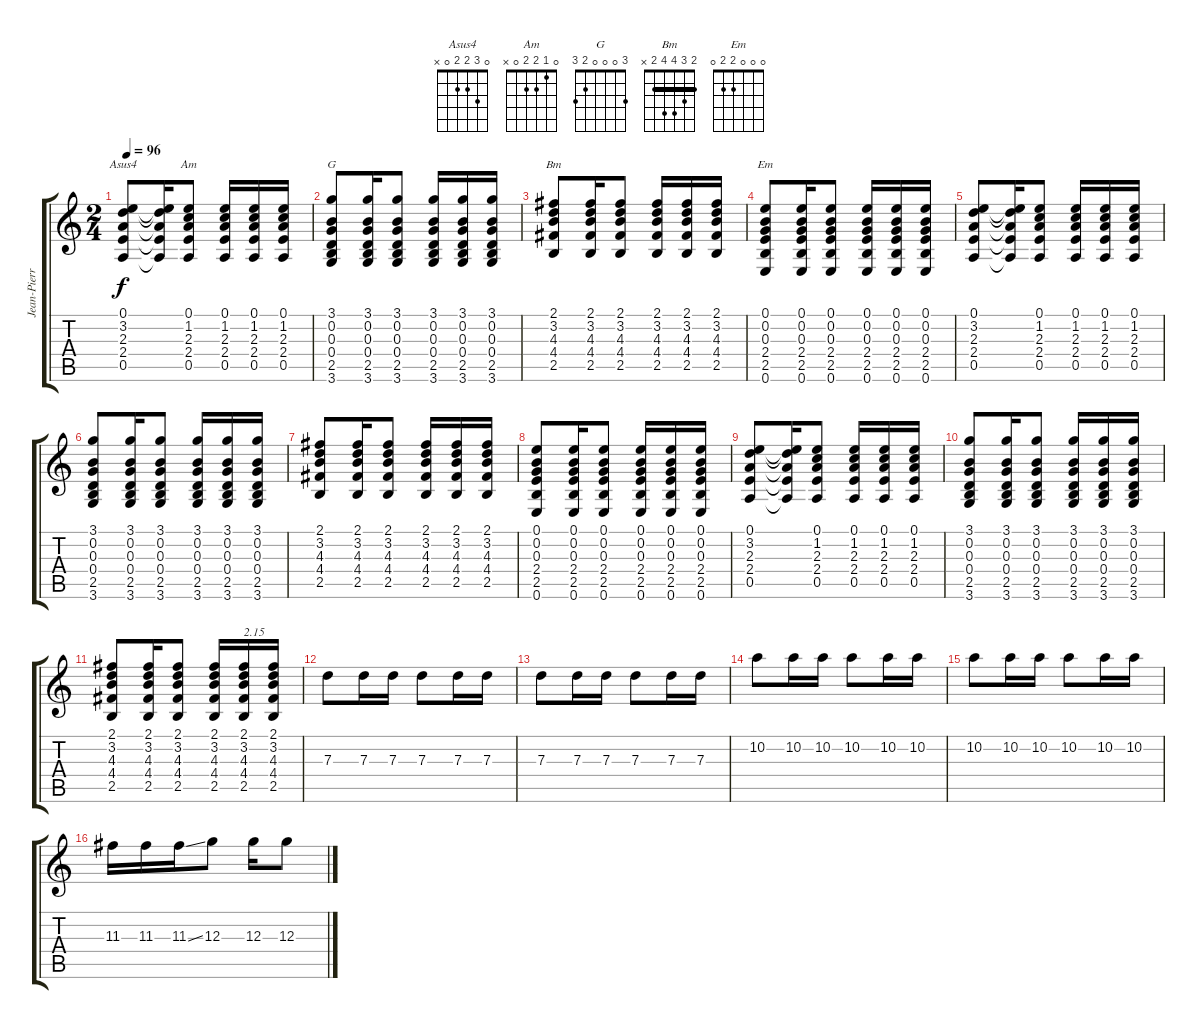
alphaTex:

\track ("Jean-Pierre" "Jean-Pierr") {instrument distortionguitar}
\staff {score tabs}
\tuning (E4 B3 G3 D3 A2 E2) {hide}
\chord ("Asus4" 0 3 2 2 0 x)
\chord ("Am" 0 1 2 2 0 x)
\chord ("G" 3 0 0 0 2 3)
\chord ("Bm" 2 3 4 4 2 x) {barre 2}
\chord ("Em" 0 0 0 2 2 0)
\ts (2 4)
\tempo 96
\clef g2
\ks c
(0.1 3.2 2.3 2.4 0.5).8{ch "Asus4" dy f} (0.1{t} 3.2{t} 2.3{t} 2.4{t} 0.5{t}).16 (0.1 1.2 2.3 2.4 0.5).8{ch "Am"} (0.1 1.2 2.3 2.4 0.5).16 (0.1 1.2 2.3 2.4 0.5).16 (0.1 1.2 2.3 2.4 0.5).16 |
(3.1 0.2 0.3 0.4 2.5 3.6).8{ch "G"} (3.1 0.2 0.3 0.4 2.5 3.6).16 (3.1 0.2 0.3 0.4 2.5 3.6).8 (3.1 0.2 0.3 0.4 2.5 3.6).16 (3.1 0.2 0.3 0.4 2.5 3.6).16 (3.1 0.2 0.3 0.4 2.5 3.6).16 |
(2.1 3.2 4.3 4.4 2.5).8{ch "Bm"} (2.1 3.2 4.3 4.4 2.5).16 (2.1 3.2 4.3 4.4 2.5).8 (2.1 3.2 4.3 4.4 2.5).16 (2.1 3.2 4.3 4.4 2.5).16 (2.1 3.2 4.3 4.4 2.5).16 |
(0.1 0.2 0.3 2.4 2.5 0.6).8{ch "Em"} (0.1 0.2 0.3 2.4 2.5 0.6).16 (0.1 0.2 0.3 2.4 2.5 0.6).8 (0.1 0.2 0.3 2.4 2.5 0.6).16 (0.1 0.2 0.3 2.4 2.5 0.6).16 (0.1 0.2 0.3 2.4 2.5 0.6).16 |
(0.1 3.2 2.3 2.4 0.5).8 (0.1{t} 3.2{t} 2.3{t} 2.4{t} 0.5{t}).16 (0.1 1.2 2.3 2.4 0.5).8 (0.1 1.2 2.3 2.4 0.5).16 (0.1 1.2 2.3 2.4 0.5).16 (0.1 1.2 2.3 2.4 0.5).16 |
(3.1 0.2 0.3 0.4 2.5 3.6).8 (3.1 0.2 0.3 0.4 2.5 3.6).16 (3.1 0.2 0.3 0.4 2.5 3.6).8 (3.1 0.2 0.3 0.4 2.5 3.6).16 (3.1 0.2 0.3 0.4 2.5 3.6).16 (3.1 0.2 0.3 0.4 2.5 3.6).16 |
(2.1 3.2 4.3 4.4 2.5).8 (2.1 3.2 4.3 4.4 2.5).16 (2.1 3.2 4.3 4.4 2.5).8 (2.1 3.2 4.3 4.4 2.5).16 (2.1 3.2 4.3 4.4 2.5).16 (2.1 3.2 4.3 4.4 2.5).16 |
(0.1 0.2 0.3 2.4 2.5 0.6).8 (0.1 0.2 0.3 2.4 2.5 0.6).16 (0.1 0.2 0.3 2.4 2.5 0.6).8 (0.1 0.2 0.3 2.4 2.5 0.6).16 (0.1 0.2 0.3 2.4 2.5 0.6).16 (0.1 0.2 0.3 2.4 2.5 0.6).16 |
(0.1 3.2 2.3 2.4 0.5).8 (0.1{t} 3.2{t} 2.3{t} 2.4{t} 0.5{t}).16 (0.1 1.2 2.3 2.4 0.5).8 (0.1 1.2 2.3 2.4 0.5).16 (0.1 1.2 2.3 2.4 0.5).16 (0.1 1.2 2.3 2.4 0.5).16 |
(3.1 0.2 0.3 0.4 2.5 3.6).8 (3.1 0.2 0.3 0.4 2.5 3.6).16 (3.1 0.2 0.3 0.4 2.5 3.6).8 (3.1 0.2 0.3 0.4 2.5 3.6).16 (3.1 0.2 0.3 0.4 2.5 3.6).16 (3.1 0.2 0.3 0.4 2.5 3.6).16 |
(2.1 3.2 4.3 4.4 2.5).8 (2.1 3.2 4.3 4.4 2.5).16 (2.1 3.2 4.3 4.4 2.5).8 (2.1 3.2 4.3 4.4 2.5).16 (2.1 3.2 4.3 4.4 2.5).16{txt "2.15"} (2.1 3.2 4.3 4.4 2.5).16 |
7.3.8 7.3.16 7.3.16 7.3.8 7.3.16 7.3.16 |
7.3.8 7.3.16 7.3.16 7.3.8 7.3.16 7.3.16 |
10.2.8 10.2.16 10.2.16 10.2.8 10.2.16 10.2.16 |
10.2.8 10.2.16 10.2.16 10.2.8 10.2.16 10.2.16 |
11.3.16 11.3.16 11.3{ss}.16 12.3.8 12.3.16 12.3{ss}.8
